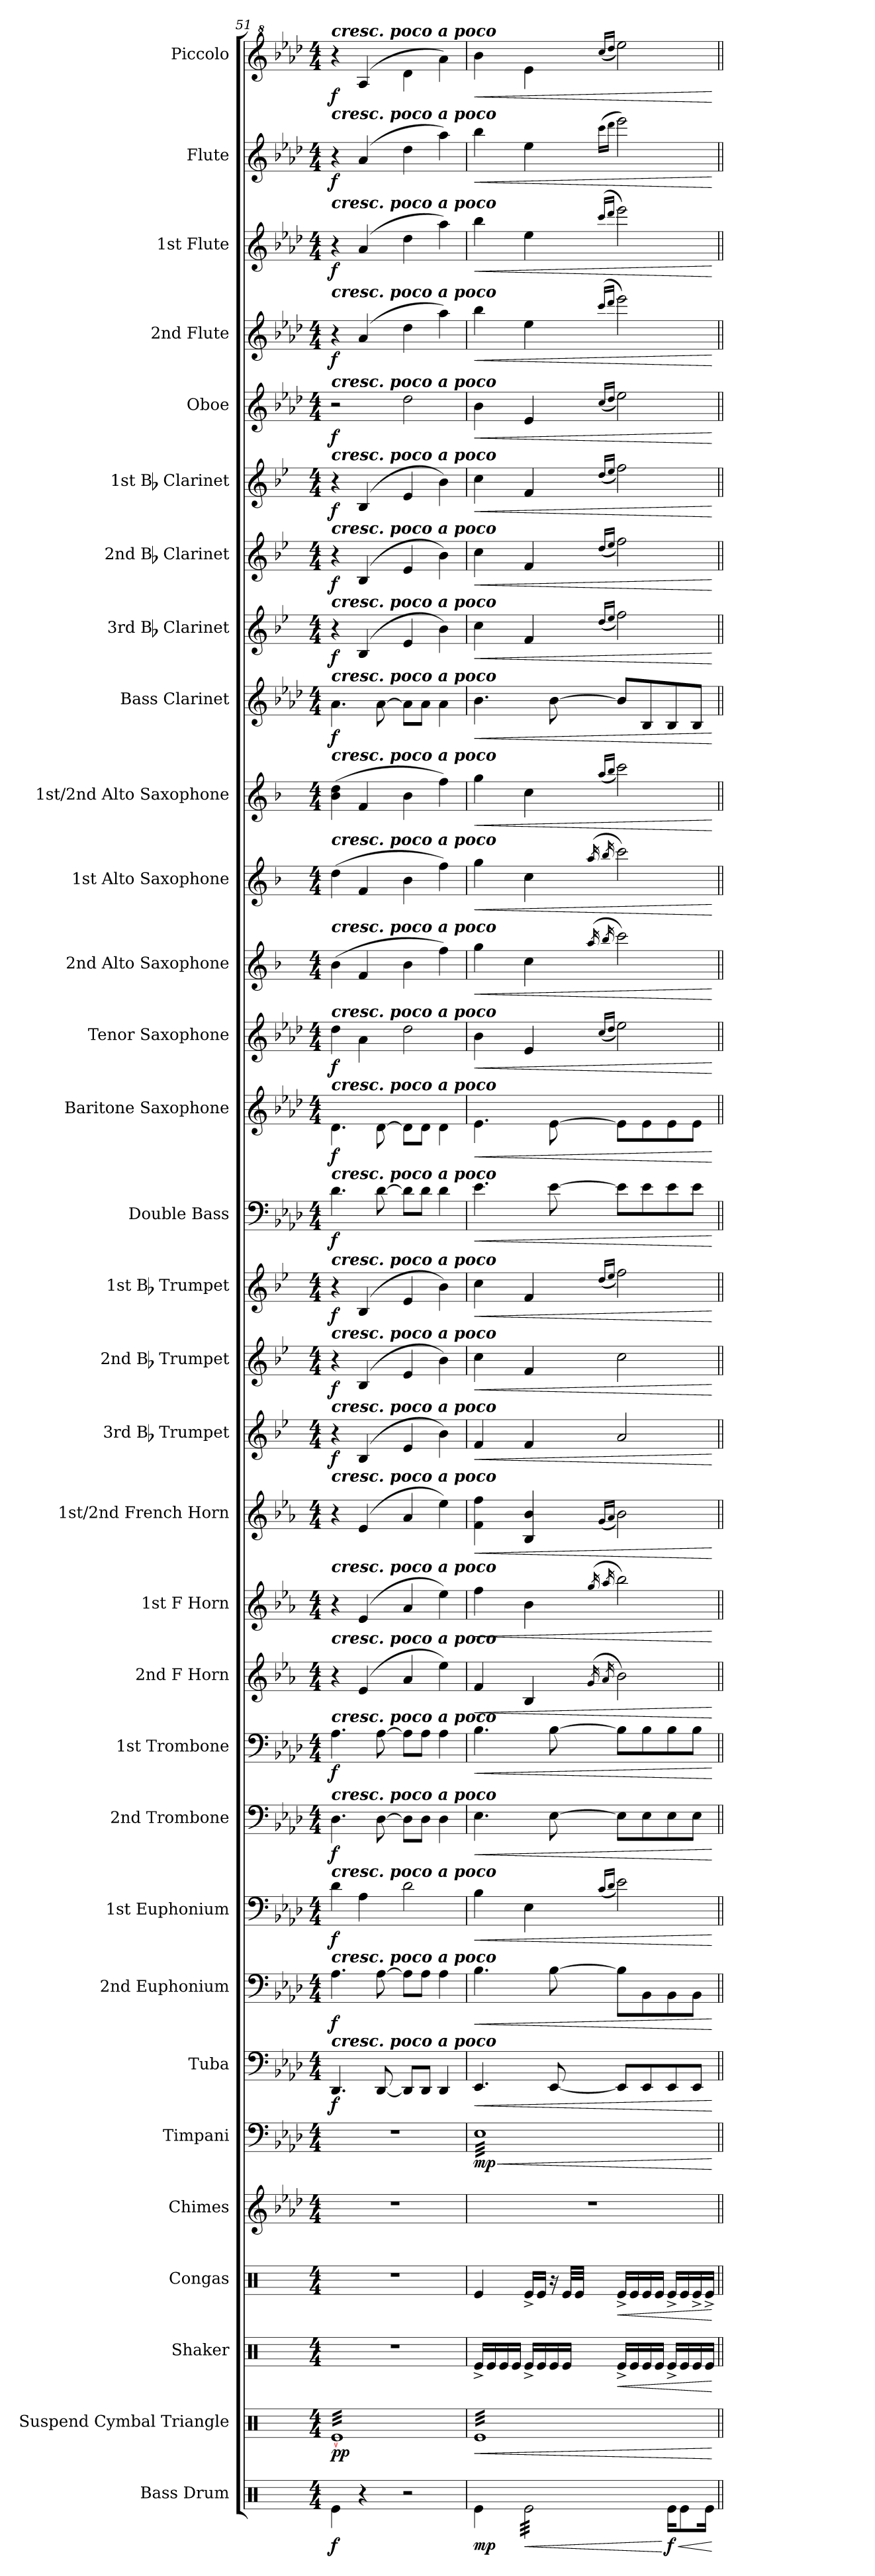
**kern	**dynam	**kern	**dynam	**kern	**dynam	**kern	**dynam	**kern	**kern	**dynam	**kern	**dynam	**kern	**dynam	**kern	**dynam	**kern	**dynam	**kern	**dynam	**kern	**dynam	**kern	**dynam	**kern	**dynam	**kern	**dynam	**kern	**dynam	**kern	**dynam	**kern	**dynam	**kern	**dynam	**kern	**dynam	**kern	**dynam	**kern	**dynam	**kern	**dynam	**kern	**dynam	**kern	**dynam	**kern	**dynam	**kern	**dynam	**kern	**dynam	**kern	**dynam	**kern	**dynam	**kern	**dynam	**kern	**dynam
*part32	*part32	*part31	*part31	*part30	*part30	*part29	*part29	*part28	*part27	*part27	*part26	*part26	*part25	*part25	*part24	*part24	*part23	*part23	*part22	*part22	*part21	*part21	*part20	*part20	*part19	*part19	*part18	*part18	*part17	*part17	*part16	*part16	*part15	*part15	*part14	*part14	*part13	*part13	*part12	*part12	*part11	*part11	*part10	*part10	*part9	*part9	*part8	*part8	*part7	*part7	*part6	*part6	*part5	*part5	*part4	*part4	*part3	*part3	*part2	*part2	*part1	*part1
*staff32	*staff32	*staff31	*staff31	*staff30	*staff30	*staff29	*staff29	*staff28	*staff27	*staff27	*staff26	*staff26	*staff25	*staff25	*staff24	*staff24	*staff23	*staff23	*staff22	*staff22	*staff21	*staff21	*staff20	*staff20	*staff19	*staff19	*staff18	*staff18	*staff17	*staff17	*staff16	*staff16	*staff15	*staff15	*staff14	*staff14	*staff13	*staff13	*staff12	*staff12	*staff11	*staff11	*staff10	*staff10	*staff9	*staff9	*staff8	*staff8	*staff7	*staff7	*staff6	*staff6	*staff5	*staff5	*staff4	*staff4	*staff3	*staff3	*staff2	*staff2	*staff1	*staff1
*I"Bass Drum	*	*I"Suspend Cymbal Triangle	*	*I"Shaker	*	*I"Congas	*	*I"Chimes	*I"Timpani	*	*I"Tuba	*	*I"2nd Euphonium	*	*I"1st Euphonium	*	*I"2nd Trombone	*	*I"1st Trombone	*	*I"2nd F Horn	*	*I"1st F Horn	*	*I"1st/2nd French Horn	*	*I"3rd Bb Trumpet	*	*I"2nd Bb Trumpet	*	*I"1st Bb Trumpet	*	*I"Double Bass	*	*I"Baritone Saxophone	*	*I"Tenor Saxophone	*	*I"2nd Alto Saxophone	*	*I"1st Alto Saxophone	*	*I"1st/2nd Alto Saxophone	*	*I"Bass Clarinet	*	*I"3rd Bb Clarinet	*	*I"2nd Bb Clarinet	*	*I"1st Bb Clarinet	*	*I"Oboe	*	*I"2nd Flute	*	*I"1st Flute	*	*I"Flute	*	*I"Piccolo	*
*I'B. Dr.	*	*I'Sus.C Tri.	*	*I'Sh.	*	*I'Co.	*	*I'Chm.	*I'Timp.	*	*I'Tba.	*	*I'Euph. 2	*	*I'Euph. 1	*	*I'Tbn. 2	*	*I'Tbn. 1	*	*I'F Hn. 2	*	*I'F Hn. 1	*	*I'F Hn. 1/2	*	*I'Tpt. 3	*	*I'Tpt. 2	*	*I'Tpt. 1	*	*I'D. Bass	*	*I'Bar. Sax	*	*I'T. Sax.	*	*I'A. Sax. 2	*	*I'A. Sax. 1	*	*I'A. Sax. 1/2	*	*I'B. Cl.	*	*I'Cl. 3	*	*I'Cl. 2	*	*I'Cl. 1	*	*I'Ob.	*	*I'Fl. 2	*	*I'Fl. 1	*	*I'Fl.	*	*I'Picc.	*
*clefX	*	*clefX	*	*clefX	*	*clefX	*	*clefG2	*clefF4	*	*clefF4	*	*clefF4	*	*clefF4	*	*clefF4	*	*clefF4	*	*clefG2	*	*clefG2	*	*clefG2	*	*clefG2	*	*clefG2	*	*clefG2	*	*clefF4	*	*clefG2	*	*clefG2	*	*clefG2	*	*clefG2	*	*clefG2	*	*clefG2	*	*clefG2	*	*clefG2	*	*clefG2	*	*clefG2	*	*clefG2	*	*clefG2	*	*clefG2	*	*clefG^2	*
*	*	*	*	*	*	*	*	*	*	*	*	*	*	*	*	*	*	*	*	*	*ITrd4c7	*	*ITrd4c7	*	*ITrd4c7	*	*ITrd1c2	*	*ITrd1c2	*	*ITrd1c2	*	*ITrd7c12	*	*ITrd12c21	*	*ITrd8c14	*	*ITrd5c9	*	*ITrd5c9	*	*ITrd5c9	*	*ITrd8c14	*	*ITrd1c2	*	*ITrd1c2	*	*ITrd1c2	*	*	*	*	*	*	*	*	*	*ITrd-7c-12	*
*k[]	*	*k[]	*	*k[]	*	*k[]	*	*k[b-e-a-d-]	*k[b-e-a-d-]	*	*k[b-e-a-d-]	*	*k[b-e-a-d-]	*	*k[b-e-a-d-]	*	*k[b-e-a-d-]	*	*k[b-e-a-d-]	*	*k[b-e-a-d-]	*	*k[b-e-a-d-]	*	*k[b-e-a-d-]	*	*k[b-e-a-d-]	*	*k[b-e-a-d-]	*	*k[b-e-a-d-]	*	*k[b-e-a-d-]	*	*k[b-e-a-d-]	*	*k[b-e-a-d-]	*	*k[b-e-a-d-]	*	*k[b-e-a-d-]	*	*k[b-e-a-d-]	*	*k[b-e-a-d-]	*	*k[b-e-a-d-]	*	*k[b-e-a-d-]	*	*k[b-e-a-d-]	*	*k[b-e-a-d-]	*	*k[b-e-a-d-]	*	*k[b-e-a-d-]	*	*k[b-e-a-d-]	*	*k[b-e-a-d-]	*
*M4/4	*	*M4/4	*	*M4/4	*	*M4/4	*	*M4/4	*M4/4	*	*M4/4	*	*M4/4	*	*M4/4	*	*M4/4	*	*M4/4	*	*M4/4	*	*M4/4	*	*M4/4	*	*M4/4	*	*M4/4	*	*M4/4	*	*M4/4	*	*M4/4	*	*M4/4	*	*M4/4	*	*M4/4	*	*M4/4	*	*M4/4	*	*M4/4	*	*M4/4	*	*M4/4	*	*M4/4	*	*M4/4	*	*M4/4	*	*M4/4	*	*M4/4	*
=51	=51	=51	=51	=51	=51	=51	=51	=51	=51	=51	=51	=51	=51	=51	=51	=51	=51	=51	=51	=51	=51	=51	=51	=51	=51	=51	=51	=51	=51	=51	=51	=51	=51	=51	=51	=51	=51	=51	=51	=51	=51	=51	=51	=51	=51	=51	=51	=51	=51	=51	=51	=51	=51	=51	=51	=51	=51	=51	=51	=51	=51	=51
!	!	!	!	!	!	!	!	!	!	!	!	!	!	!	!	!	!	!	!	!	!	!	!	!	!	!	!	!	!	!	!	!	!	!	!	!	!	!	!	!	!	!	!	!	!	!	!	!	!	!	!	!	!	!	!	!	!	!	!	!	!LO:TX:a:Bi:t=cresc. poco a poco	!
!	!	!	!	!	!	!	!	!	!	!	!	!	!	!	!	!	!	!	!	!	!	!	!	!	!	!	!	!	!	!	!	!	!	!	!	!	!	!	!	!	!	!	!	!	!	!	!	!	!	!	!	!	!	!	!	!	!	!	!LO:TX:a:Bi:t=cresc. poco a poco	!	!	!
!	!	!	!	!	!	!	!	!	!	!	!	!	!	!	!	!	!	!	!	!	!	!	!	!	!	!	!	!	!	!	!	!	!	!	!	!	!	!	!	!	!	!	!	!	!	!	!	!	!	!	!	!	!	!	!	!	!LO:TX:a:Bi:t=cresc. poco a poco	!	!	!	!	!
!	!	!	!	!	!	!	!	!	!	!	!	!	!	!	!	!	!	!	!	!	!	!	!	!	!	!	!	!	!	!	!	!	!	!	!	!	!	!	!	!	!	!	!	!	!	!	!	!	!	!	!	!	!	!	!LO:TX:a:Bi:t=cresc. poco a poco	!	!	!	!	!	!	!
!	!	!	!	!	!	!	!	!	!	!	!	!	!	!	!	!	!	!	!	!	!	!	!	!	!	!	!	!	!	!	!	!	!	!	!	!	!	!	!	!	!	!	!	!	!	!	!	!	!	!	!	!	!LO:TX:a:Bi:t=cresc. poco a poco	!	!	!	!	!	!	!	!	!
!	!	!	!	!	!	!	!	!	!	!	!	!	!	!	!	!	!	!	!	!	!	!	!	!	!	!	!	!	!	!	!	!	!	!	!	!	!	!	!	!	!	!	!	!	!	!	!	!	!	!	!LO:TX:a:Bi:t=cresc. poco a poco	!	!	!	!	!	!	!	!	!	!	!
!	!	!	!	!	!	!	!	!	!	!	!	!	!	!	!	!	!	!	!	!	!	!	!	!	!	!	!	!	!	!	!	!	!	!	!	!	!	!	!	!	!	!	!	!	!	!	!	!	!LO:TX:a:Bi:t=cresc. poco a poco	!	!	!	!	!	!	!	!	!	!	!	!	!
!	!	!	!	!	!	!	!	!	!	!	!	!	!	!	!	!	!	!	!	!	!	!	!	!	!	!	!	!	!	!	!	!	!	!	!	!	!	!	!	!	!	!	!	!	!	!	!LO:TX:a:Bi:t=cresc. poco a poco	!	!	!	!	!	!	!	!	!	!	!	!	!	!	!
!	!	!	!	!	!	!	!	!	!	!	!	!	!	!	!	!	!	!	!	!	!	!	!	!	!	!	!	!	!	!	!	!	!	!	!	!	!	!	!	!	!	!	!	!	!LO:TX:a:Bi:t=cresc. poco a poco	!	!	!	!	!	!	!	!	!	!	!	!	!	!	!	!	!
!	!	!	!	!	!	!	!	!	!	!	!	!	!	!	!	!	!	!	!	!	!	!	!	!	!	!	!	!	!	!	!	!	!	!	!	!	!	!	!	!	!	!	!LO:TX:a:Bi:t=cresc. poco a poco	!	!	!	!	!	!	!	!	!	!	!	!	!	!	!	!	!	!	!
!	!	!	!	!	!	!	!	!	!	!	!	!	!	!	!	!	!	!	!	!	!	!	!	!	!	!	!	!	!	!	!	!	!	!	!	!	!	!	!	!	!LO:TX:a:Bi:t=cresc. poco a poco	!	!	!	!	!	!	!	!	!	!	!	!	!	!	!	!	!	!	!	!	!
!	!	!	!	!	!	!	!	!	!	!	!	!	!	!	!	!	!	!	!	!	!	!	!	!	!	!	!	!	!	!	!	!	!	!	!	!	!	!	!LO:TX:a:Bi:t=cresc. poco a poco	!	!	!	!	!	!	!	!	!	!	!	!	!	!	!	!	!	!	!	!	!	!	!
!	!	!	!	!	!	!	!	!	!	!	!	!	!	!	!	!	!	!	!	!	!	!	!	!	!	!	!	!	!	!	!	!	!	!	!	!	!LO:TX:a:Bi:t=cresc. poco a poco	!	!	!	!	!	!	!	!	!	!	!	!	!	!	!	!	!	!	!	!	!	!	!	!	!
!	!	!	!	!	!	!	!	!	!	!	!	!	!	!	!	!	!	!	!	!	!	!	!	!	!	!	!	!	!	!	!	!	!	!	!LO:TX:a:Bi:t=cresc. poco a poco	!	!	!	!	!	!	!	!	!	!	!	!	!	!	!	!	!	!	!	!	!	!	!	!	!	!	!
!	!	!	!	!	!	!	!	!	!	!	!	!	!	!	!	!	!	!	!	!	!	!	!	!	!	!	!	!	!	!	!	!	!LO:TX:a:Bi:t=cresc. poco a poco	!	!	!	!	!	!	!	!	!	!	!	!	!	!	!	!	!	!	!	!	!	!	!	!	!	!	!	!	!
!	!	!	!	!	!	!	!	!	!	!	!	!	!	!	!	!	!	!	!	!	!	!	!	!	!	!	!	!	!	!	!LO:TX:a:Bi:t=cresc. poco a poco	!	!	!	!	!	!	!	!	!	!	!	!	!	!	!	!	!	!	!	!	!	!	!	!	!	!	!	!	!	!	!
!	!	!	!	!	!	!	!	!	!	!	!	!	!	!	!	!	!	!	!	!	!	!	!	!	!	!	!	!	!LO:TX:a:Bi:t=cresc. poco a poco	!	!	!	!	!	!	!	!	!	!	!	!	!	!	!	!	!	!	!	!	!	!	!	!	!	!	!	!	!	!	!	!	!
!	!	!	!	!	!	!	!	!	!	!	!	!	!	!	!	!	!	!	!	!	!	!	!	!	!	!	!LO:TX:a:Bi:t=cresc. poco a poco	!	!	!	!	!	!	!	!	!	!	!	!	!	!	!	!	!	!	!	!	!	!	!	!	!	!	!	!	!	!	!	!	!	!	!
!	!	!	!	!	!	!	!	!	!	!	!	!	!	!	!	!	!	!	!	!	!	!	!	!	!LO:TX:a:Bi:t=cresc. poco a poco	!	!	!	!	!	!	!	!	!	!	!	!	!	!	!	!	!	!	!	!	!	!	!	!	!	!	!	!	!	!	!	!	!	!	!	!	!
!	!	!	!	!	!	!	!	!	!	!	!	!	!	!	!	!	!	!	!	!	!	!	!LO:TX:a:Bi:t=cresc. poco a poco	!	!	!	!	!	!	!	!	!	!	!	!	!	!	!	!	!	!	!	!	!	!	!	!	!	!	!	!	!	!	!	!	!	!	!	!	!	!	!
!	!	!	!	!	!	!	!	!	!	!	!	!	!	!	!	!	!	!	!	!	!LO:TX:a:Bi:t=cresc. poco a poco	!	!	!	!	!	!	!	!	!	!	!	!	!	!	!	!	!	!	!	!	!	!	!	!	!	!	!	!	!	!	!	!	!	!	!	!	!	!	!	!	!
!	!	!	!	!	!	!	!	!	!	!	!	!	!	!	!	!	!	!	!LO:TX:a:Bi:t=cresc. poco a poco	!	!	!	!	!	!	!	!	!	!	!	!	!	!	!	!	!	!	!	!	!	!	!	!	!	!	!	!	!	!	!	!	!	!	!	!	!	!	!	!	!	!	!
!	!	!	!	!	!	!	!	!	!	!	!	!	!	!	!	!	!LO:TX:a:Bi:t=cresc. poco a poco	!	!	!	!	!	!	!	!	!	!	!	!	!	!	!	!	!	!	!	!	!	!	!	!	!	!	!	!	!	!	!	!	!	!	!	!	!	!	!	!	!	!	!	!	!
!	!	!	!	!	!	!	!	!	!	!	!	!	!	!	!LO:TX:a:Bi:t=cresc. poco a poco	!	!	!	!	!	!	!	!	!	!	!	!	!	!	!	!	!	!	!	!	!	!	!	!	!	!	!	!	!	!	!	!	!	!	!	!	!	!	!	!	!	!	!	!	!	!	!
!	!	!	!	!	!	!	!	!	!	!	!	!	!LO:TX:a:Bi:t=cresc. poco a poco	!	!	!	!	!	!	!	!	!	!	!	!	!	!	!	!	!	!	!	!	!	!	!	!	!	!	!	!	!	!	!	!	!	!	!	!	!	!	!	!	!	!	!	!	!	!	!	!	!
!	!	!	!	!	!	!	!	!	!	!	!LO:TX:a:Bi:t=cresc. poco a poco	!	!	!	!	!	!	!	!	!	!	!	!	!	!	!	!	!	!	!	!	!	!	!	!	!	!	!	!	!	!	!	!	!	!	!	!	!	!	!	!	!	!	!	!	!	!	!	!	!	!	!
!	!LO:DY:b	!	!LO:DY:b	!	!	!	!	!	!	!	!	!LO:DY:b	!	!LO:DY:b	!	!LO:DY:b	!	!LO:DY:b	!	!LO:DY:b	!	!	!	!	!	!	!	!LO:DY:b	!	!LO:DY:b	!	!LO:DY:b	!	!LO:DY:b	!	!LO:DY:b	!	!LO:DY:b	!	!	!	!	!	!	!	!LO:DY:b	!	!LO:DY:b	!	!LO:DY:b	!	!LO:DY:b	!	!LO:DY:b	!	!LO:DY:b	!	!LO:DY:b	!	!LO:DY:b	!	!LO:DY:b
*	*	*tremolo	*	*	*	*	*	*	*	*	*	*	*	*	*	*	*	*	*	*	*	*	*	*	*	*	*	*	*	*	*	*	*	*	*	*	*	*	*	*	*	*	*	*	*	*	*	*	*	*	*	*	*	*	*	*	*	*	*	*	*	*
4Re\	f	[32ReLLL	pp	1r	.	1r	.	1r	1r	.	4.DD-/	f	4.A-\	f	4d-\	f	4.D-\	f	4.A-\	f	4r	.	4r	.	4r	.	4r	f	4r	f	4r	f	4.D-\	f	4.D-\	f	4d-\	f	(4d-\	.	(4f\	.	(4d-\ 4f\	.	4.A-\	f	4r	f	4r	f	4r	f	2r	f	4r	f	4r	f	4r	f	4r	f
.	.	32Re	.	.	.	.	.	.	.	.	.	.	.	.	.	.	.	.	.	.	.	.	.	.	.	.	.	.	.	.	.	.	.	.	.	.	.	.	.	.	.	.	.	.	.	.	.	.	.	.	.	.	.	.	.	.	.	.	.	.	.	.
.	.	32Re	.	.	.	.	.	.	.	.	.	.	.	.	.	.	.	.	.	.	.	.	.	.	.	.	.	.	.	.	.	.	.	.	.	.	.	.	.	.	.	.	.	.	.	.	.	.	.	.	.	.	.	.	.	.	.	.	.	.	.	.
.	.	32Re	.	.	.	.	.	.	.	.	.	.	.	.	.	.	.	.	.	.	.	.	.	.	.	.	.	.	.	.	.	.	.	.	.	.	.	.	.	.	.	.	.	.	.	.	.	.	.	.	.	.	.	.	.	.	.	.	.	.	.	.
.	.	32Re	.	.	.	.	.	.	.	.	.	.	.	.	.	.	.	.	.	.	.	.	.	.	.	.	.	.	.	.	.	.	.	.	.	.	.	.	.	.	.	.	.	.	.	.	.	.	.	.	.	.	.	.	.	.	.	.	.	.	.	.
.	.	32Re	.	.	.	.	.	.	.	.	.	.	.	.	.	.	.	.	.	.	.	.	.	.	.	.	.	.	.	.	.	.	.	.	.	.	.	.	.	.	.	.	.	.	.	.	.	.	.	.	.	.	.	.	.	.	.	.	.	.	.	.
.	.	32Re	.	.	.	.	.	.	.	.	.	.	.	.	.	.	.	.	.	.	.	.	.	.	.	.	.	.	.	.	.	.	.	.	.	.	.	.	.	.	.	.	.	.	.	.	.	.	.	.	.	.	.	.	.	.	.	.	.	.	.	.
.	.	32Re	.	.	.	.	.	.	.	.	.	.	.	.	.	.	.	.	.	.	.	.	.	.	.	.	.	.	.	.	.	.	.	.	.	.	.	.	.	.	.	.	.	.	.	.	.	.	.	.	.	.	.	.	.	.	.	.	.	.	.	.
4r	.	32Re	.	.	.	.	.	.	.	.	.	.	.	.	4A-\	.	.	.	.	.	(4A-/	.	(4A-/	.	(4A-/	.	(4A-/	.	(4A-/	.	(4A-/	.	.	.	.	.	4A-\	.	4A-/	.	4A-/	.	4A-/	.	.	.	(4A-/	.	(4A-/	.	(4A-/	.	.	.	(4a-/	.	(4a-/	.	(4a-/	.	(4aa-/	.
.	.	32Re	.	.	.	.	.	.	.	.	.	.	.	.	.	.	.	.	.	.	.	.	.	.	.	.	.	.	.	.	.	.	.	.	.	.	.	.	.	.	.	.	.	.	.	.	.	.	.	.	.	.	.	.	.	.	.	.	.	.	.	.
.	.	32Re	.	.	.	.	.	.	.	.	.	.	.	.	.	.	.	.	.	.	.	.	.	.	.	.	.	.	.	.	.	.	.	.	.	.	.	.	.	.	.	.	.	.	.	.	.	.	.	.	.	.	.	.	.	.	.	.	.	.	.	.
.	.	32Re	.	.	.	.	.	.	.	.	.	.	.	.	.	.	.	.	.	.	.	.	.	.	.	.	.	.	.	.	.	.	.	.	.	.	.	.	.	.	.	.	.	.	.	.	.	.	.	.	.	.	.	.	.	.	.	.	.	.	.	.
.	.	32Re	.	.	.	.	.	.	.	.	[8DD-/	.	[8A-\	.	.	.	[8D-\	.	[8A-\	.	.	.	.	.	.	.	.	.	.	.	.	.	[8D-\	.	[8D-\	.	.	.	.	.	.	.	.	.	[8A-\	.	.	.	.	.	.	.	.	.	.	.	.	.	.	.	.	.
.	.	32Re	.	.	.	.	.	.	.	.	.	.	.	.	.	.	.	.	.	.	.	.	.	.	.	.	.	.	.	.	.	.	.	.	.	.	.	.	.	.	.	.	.	.	.	.	.	.	.	.	.	.	.	.	.	.	.	.	.	.	.	.
.	.	32Re	.	.	.	.	.	.	.	.	.	.	.	.	.	.	.	.	.	.	.	.	.	.	.	.	.	.	.	.	.	.	.	.	.	.	.	.	.	.	.	.	.	.	.	.	.	.	.	.	.	.	.	.	.	.	.	.	.	.	.	.
.	.	32Re	.	.	.	.	.	.	.	.	.	.	.	.	.	.	.	.	.	.	.	.	.	.	.	.	.	.	.	.	.	.	.	.	.	.	.	.	.	.	.	.	.	.	.	.	.	.	.	.	.	.	.	.	.	.	.	.	.	.	.	.
2r	.	32Re	.	.	.	.	.	.	.	.	8DD-/L]	.	8A-\L]	.	2d-\	.	8D-\L]	.	8A-\L]	.	4d-/	.	4d-/	.	4d-/	.	4d-/	.	4d-/	.	4d-/	.	8D-\L]	.	8D-\L]	.	2d-\	.	4d-\	.	4d-\	.	4d-\	.	8A-\L]	.	4d-/	.	4d-/	.	4d-/	.	2dd-\	.	4dd-\	.	4dd-\	.	4dd-\	.	4ddd-\	.
.	.	32Re	.	.	.	.	.	.	.	.	.	.	.	.	.	.	.	.	.	.	.	.	.	.	.	.	.	.	.	.	.	.	.	.	.	.	.	.	.	.	.	.	.	.	.	.	.	.	.	.	.	.	.	.	.	.	.	.	.	.	.	.
.	.	32Re	.	.	.	.	.	.	.	.	.	.	.	.	.	.	.	.	.	.	.	.	.	.	.	.	.	.	.	.	.	.	.	.	.	.	.	.	.	.	.	.	.	.	.	.	.	.	.	.	.	.	.	.	.	.	.	.	.	.	.	.
.	.	32Re	.	.	.	.	.	.	.	.	.	.	.	.	.	.	.	.	.	.	.	.	.	.	.	.	.	.	.	.	.	.	.	.	.	.	.	.	.	.	.	.	.	.	.	.	.	.	.	.	.	.	.	.	.	.	.	.	.	.	.	.
.	.	32Re	.	.	.	.	.	.	.	.	8DD-/J	.	8A-\J	.	.	.	8D-\J	.	8A-\J	.	.	.	.	.	.	.	.	.	.	.	.	.	8D-\J	.	8D-\J	.	.	.	.	.	.	.	.	.	8A-\J	.	.	.	.	.	.	.	.	.	.	.	.	.	.	.	.	.
.	.	32Re	.	.	.	.	.	.	.	.	.	.	.	.	.	.	.	.	.	.	.	.	.	.	.	.	.	.	.	.	.	.	.	.	.	.	.	.	.	.	.	.	.	.	.	.	.	.	.	.	.	.	.	.	.	.	.	.	.	.	.	.
.	.	32Re	.	.	.	.	.	.	.	.	.	.	.	.	.	.	.	.	.	.	.	.	.	.	.	.	.	.	.	.	.	.	.	.	.	.	.	.	.	.	.	.	.	.	.	.	.	.	.	.	.	.	.	.	.	.	.	.	.	.	.	.
.	.	32Re	.	.	.	.	.	.	.	.	.	.	.	.	.	.	.	.	.	.	.	.	.	.	.	.	.	.	.	.	.	.	.	.	.	.	.	.	.	.	.	.	.	.	.	.	.	.	.	.	.	.	.	.	.	.	.	.	.	.	.	.
.	.	32Re	.	.	.	.	.	.	.	.	4DD-/	.	4A-\	.	.	.	4D-\	.	4A-\	.	4a-\)	.	4a-\)	.	4a-\)	.	4a-\)	.	4a-\)	.	4a-\)	.	4D-\	.	4D-\	.	.	.	4a-\)	.	4a-\)	.	4a-\)	.	4A-\	.	4a-\)	.	4a-\)	.	4a-\)	.	.	.	4aa-\)	.	4aa-\)	.	4aa-\)	.	4aaa-\)	.
.	.	32Re	.	.	.	.	.	.	.	.	.	.	.	.	.	.	.	.	.	.	.	.	.	.	.	.	.	.	.	.	.	.	.	.	.	.	.	.	.	.	.	.	.	.	.	.	.	.	.	.	.	.	.	.	.	.	.	.	.	.	.	.
.	.	32Re	.	.	.	.	.	.	.	.	.	.	.	.	.	.	.	.	.	.	.	.	.	.	.	.	.	.	.	.	.	.	.	.	.	.	.	.	.	.	.	.	.	.	.	.	.	.	.	.	.	.	.	.	.	.	.	.	.	.	.	.
.	.	32Re	.	.	.	.	.	.	.	.	.	.	.	.	.	.	.	.	.	.	.	.	.	.	.	.	.	.	.	.	.	.	.	.	.	.	.	.	.	.	.	.	.	.	.	.	.	.	.	.	.	.	.	.	.	.	.	.	.	.	.	.
.	.	32Re	.	.	.	.	.	.	.	.	.	.	.	.	.	.	.	.	.	.	.	.	.	.	.	.	.	.	.	.	.	.	.	.	.	.	.	.	.	.	.	.	.	.	.	.	.	.	.	.	.	.	.	.	.	.	.	.	.	.	.	.
.	.	32Re	.	.	.	.	.	.	.	.	.	.	.	.	.	.	.	.	.	.	.	.	.	.	.	.	.	.	.	.	.	.	.	.	.	.	.	.	.	.	.	.	.	.	.	.	.	.	.	.	.	.	.	.	.	.	.	.	.	.	.	.
.	.	32Re	.	.	.	.	.	.	.	.	.	.	.	.	.	.	.	.	.	.	.	.	.	.	.	.	.	.	.	.	.	.	.	.	.	.	.	.	.	.	.	.	.	.	.	.	.	.	.	.	.	.	.	.	.	.	.	.	.	.	.	.
.	.	32ReJJJ	.	.	.	.	.	.	.	.	.	.	.	.	.	.	.	.	.	.	.	.	.	.	.	.	.	.	.	.	.	.	.	.	.	.	.	.	.	.	.	.	.	.	.	.	.	.	.	.	.	.	.	.	.	.	.	.	.	.	.	.
=52	=52	=52	=52	=52	=52	=52	=52	=52	=52	=52	=52	=52	=52	=52	=52	=52	=52	=52	=52	=52	=52	=52	=52	=52	=52	=52	=52	=52	=52	=52	=52	=52	=52	=52	=52	=52	=52	=52	=52	=52	=52	=52	=52	=52	=52	=52	=52	=52	=52	=52	=52	=52	=52	=52	=52	=52	=52	=52	=52	=52	=52	=52
!	!LO:DY:b	!	!LO:HP:b	!	!	!	!	!	!	!LO:HP:b	!	!LO:HP:b	!	!LO:HP:b	!	!LO:HP:b	!	!LO:HP:b	!	!LO:HP:b	!	!LO:HP:b	!	!LO:HP:b	!	!LO:HP:b	!	!LO:HP:b	!	!LO:HP:b	!	!LO:HP:b	!	!LO:HP:b	!	!LO:HP:b	!	!LO:HP:b	!	!LO:HP:b	!	!LO:HP:b	!	!LO:HP:b	!	!LO:HP:b	!	!LO:HP:b	!	!LO:HP:b	!	!LO:HP:b	!	!LO:HP:b	!	!LO:HP:b	!	!LO:HP:b	!	!LO:HP:b	!	!LO:HP:b
*	*	*	*	*	*	*	*	*	*	*	*	*	*	*	*	*	*	*	*	*	*^	*	*^	*	*	*	*	*	*	*	*	*	*	*	*	*	*	*	*^	*	*^	*	*	*	*	*	*	*	*	*	*	*	*	*	*^	*	*^	*	*	*	*	*
!	!	!	!	!	!	!	!	!	!	!LO:DY:n=1:b	!	!	!	!	!	!	!	!	!	!	!	!	!	!	!	!	!	!	!	!	!	!	!	!	!	!	!	!	!	!	!	!	!	!	!	!	!	!	!	!	!	!	!	!	!	!	!	!	!	!	!	!	!	!	!	!	!	!
*	*	*	*	*	*	*	*	*	*tremolo	*	*	*	*	*	*	*	*	*	*	*	*	*	*	*	*	*	*	*	*	*	*	*	*	*	*	*	*	*	*	*	*	*	*	*	*	*	*	*	*	*	*	*	*	*	*	*	*	*	*	*	*	*	*	*	*	*	*	*
4Re\	mp	32ReLLL	<	16Re^/LL	.	4Re/	.	1r	32E-LLL	< mp	4.EE-/	<	4.B-\	<	4B-\	<	4.E-\	<	4.B-\	<	4B-/	4ryy	<	4b-\	4ryy	<	4B-\ 4b-\	<	4e-/	<	4b-\	<	4b-\	<	4.E-\	<	4.E-\	<	4B-\	<	4b-\	4ryy	<	4b-\	4ryy	<	4b-\	<	4.B-\	<	4b-\	<	4b-\	<	4b-\	<	4b-\	<	4bb-\	4ryy	<	4bb-\	4ryy	<	4bb-\	<	4bbb-\	<
.	.	32Re	.	.	.	.	.	.	32E-	.	.	.	.	.	.	.	.	.	.	.	.	.	.	.	.	.	.	.	.	.	.	.	.	.	.	.	.	.	.	.	.	.	.	.	.	.	.	.	.	.	.	.	.	.	.	.	.	.	.	.	.	.	.	.	.	.	.	.
.	.	32Re	.	16Re/	.	.	.	.	32E-	.	.	.	.	.	.	.	.	.	.	.	.	.	.	.	.	.	.	.	.	.	.	.	.	.	.	.	.	.	.	.	.	.	.	.	.	.	.	.	.	.	.	.	.	.	.	.	.	.	.	.	.	.	.	.	.	.	.	.
.	.	32Re	.	.	.	.	.	.	32E-	.	.	.	.	.	.	.	.	.	.	.	.	.	.	.	.	.	.	.	.	.	.	.	.	.	.	.	.	.	.	.	.	.	.	.	.	.	.	.	.	.	.	.	.	.	.	.	.	.	.	.	.	.	.	.	.	.	.	.
.	.	32Re	.	16Re/	.	.	.	.	32E-	.	.	.	.	.	.	.	.	.	.	.	.	.	.	.	.	.	.	.	.	.	.	.	.	.	.	.	.	.	.	.	.	.	.	.	.	.	.	.	.	.	.	.	.	.	.	.	.	.	.	.	.	.	.	.	.	.	.	.
.	.	32Re	.	.	.	.	.	.	32E-	.	.	.	.	.	.	.	.	.	.	.	.	.	.	.	.	.	.	.	.	.	.	.	.	.	.	.	.	.	.	.	.	.	.	.	.	.	.	.	.	.	.	.	.	.	.	.	.	.	.	.	.	.	.	.	.	.	.	.
.	.	32Re	.	16Re/JJ	.	.	.	.	32E-	.	.	.	.	.	.	.	.	.	.	.	.	.	.	.	.	.	.	.	.	.	.	.	.	.	.	.	.	.	.	.	.	.	.	.	.	.	.	.	.	.	.	.	.	.	.	.	.	.	.	.	.	.	.	.	.	.	.	.
.	.	32Re	.	.	.	.	.	.	32E-	.	.	.	.	.	.	.	.	.	.	.	.	.	.	.	.	.	.	.	.	.	.	.	.	.	.	.	.	.	.	.	.	.	.	.	.	.	.	.	.	.	.	.	.	.	.	.	.	.	.	.	.	.	.	.	.	.	.	.
!	!LO:HP:b	!	!	!	!	!	!	!	!	!	!	!	!	!	!	!	!	!	!	!	!	!	!	!	!	!	!	!	!	!	!	!	!	!	!	!	!	!	!	!	!	!	!	!	!	!	!	!	!	!	!	!	!	!	!	!	!	!	!	!	!	!	!	!	!	!	!	!
*tremolo	*	*	*	*	*	*	*	*	*	*	*	*	*	*	*	*	*	*	*	*	*	*	*	*	*	*	*	*	*	*	*	*	*	*	*	*	*	*	*	*	*	*	*	*	*	*	*	*	*	*	*	*	*	*	*	*	*	*	*	*	*	*	*	*	*	*	*	*
32Re\LLL	<	32Re	.	16Re^/LL	.	16Re^/LL	.	.	32E-	.	.	.	.	.	4E-\	.	.	.	.	.	4E-/	8ryy	.	4e-\	8ryy	.	4E-/ 4e-/	.	4e-/	.	4e-/	.	4e-/	.	.	.	.	.	4E-/	.	4e-\	8ryy	.	4e-\	8ryy	.	4e-\	.	.	.	4e-/	.	4e-/	.	4e-/	.	4e-/	.	4ee-\	8ryy	.	4ee-\	8ryy	.	4ee-\	.	4eee-\	.
32Re\	.	32Re	.	.	.	.	.	.	32E-	.	.	.	.	.	.	.	.	.	.	.	.	.	.	.	.	.	.	.	.	.	.	.	.	.	.	.	.	.	.	.	.	.	.	.	.	.	.	.	.	.	.	.	.	.	.	.	.	.	.	.	.	.	.	.	.	.	.	.
32Re\	.	32Re	.	16Re/	.	16Re/JJ	.	.	32E-	.	.	.	.	.	.	.	.	.	.	.	.	.	.	.	.	.	.	.	.	.	.	.	.	.	.	.	.	.	.	.	.	.	.	.	.	.	.	.	.	.	.	.	.	.	.	.	.	.	.	.	.	.	.	.	.	.	.	.
32Re\	.	32Re	.	.	.	.	.	.	32E-	.	.	.	.	.	.	.	.	.	.	.	.	.	.	.	.	.	.	.	.	.	.	.	.	.	.	.	.	.	.	.	.	.	.	.	.	.	.	.	.	.	.	.	.	.	.	.	.	.	.	.	.	.	.	.	.	.	.	.
32Re\	.	32Re	.	16Re/	.	16r	.	.	32E-	.	[8EE-/	.	[8B-\	.	.	.	[8E-\	.	[8B-\	.	.	16ryy	.	.	16ryy	.	.	.	.	.	.	.	.	.	[8E-\	.	[8E-\	.	.	.	.	16ryy	.	.	16ryy	.	.	.	[8B-\	.	.	.	.	.	.	.	.	.	.	16ryy	.	.	16ryy	.	.	.	.	.
32Re\	.	32Re	.	.	.	.	.	.	32E-	.	.	.	.	.	.	.	.	.	.	.	.	.	.	.	.	.	.	.	.	.	.	.	.	.	.	.	.	.	.	.	.	.	.	.	.	.	.	.	.	.	.	.	.	.	.	.	.	.	.	.	.	.	.	.	.	.	.	.
32Re\	.	32Re	.	16Re/JJ	.	32Re/LLL	.	.	32E-	.	.	.	.	.	.	.	.	.	.	.	.	32c/LLLyy	.	.	32cc\LLLyy	.	.	.	.	.	.	.	.	.	.	.	.	.	.	.	.	32cc\LLLyy	.	.	32cc\LLLyy	.	.	.	.	.	.	.	.	.	.	.	.	.	.	32ccc\LLLyy	.	.	32ccc\LLLyy	.	.	.	.	.
32Re\	.	32Re	.	.	.	32Re/JJJ	.	.	32E-	.	.	.	.	.	.	.	.	.	.	.	.	32d-/JJJyy	.	.	32dd-\JJJyy	.	.	.	.	.	.	.	.	.	.	.	.	.	.	.	.	32dd-\JJJyy	.	.	32dd-\JJJyy	.	.	.	.	.	.	.	.	.	.	.	.	.	.	32ddd-\JJJyy	.	.	32ddd-\JJJyy	.	.	.	.	.
.	.	.	.	.	.	.	.	.	.	.	.	.	.	.	(16qc/LL	.	.	.	.	.	(16qc/	.	.	(16qcc/	.	.	(16qc/LL	.	.	.	.	.	(16qcc/LL	.	.	.	.	.	(16qc/LL	.	(16qcc/	.	.	(16qcc/	.	.	(16qcc/LL	.	.	.	(16qcc/LL	.	(16qcc/LL	.	(16qcc/LL	.	(16qcc/LL	.	(16qccc/LL	.	.	(16qccc/LL	.	.	(16qccc\LL	.	(>16qcccc/LL	.
.	.	.	.	.	.	.	.	.	.	.	.	.	.	.	16qd-/JJ	.	.	.	.	.	16qd-/	.	.	16qdd-/	.	.	16qd-/JJ	.	.	.	.	.	16qdd-/JJ	.	.	.	.	.	16qd-/JJ	.	16qdd-/	.	.	16qdd-/	.	.	16qdd-/JJ	.	.	.	16qdd-/JJ	.	16qdd-/JJ	.	16qdd-/JJ	.	16qdd-/JJ	.	16qddd-/JJ	.	.	16qddd-/JJ	.	.	16qddd-\JJ	.	16qdddd-/JJ	.
!	!	!	!	!	!LO:HP:b	!	!LO:HP:b	!	!	!	!	!	!	!	!	!	!	!	!	!	!	!	!	!	!	!	!	!	!	!	!	!	!	!	!	!	!	!	!	!	!	!	!	!	!	!	!	!	!	!	!	!	!	!	!	!	!	!	!	!	!	!	!	!	!	!	!	!
32Re\	.	32Re	.	16Re^/LL	<	16Re^/LL	<	.	32E-	.	8EE-/L]	.	8B-\L]	.	2e-\)	.	8E-\L]	.	8B-\L]	.	2e-\)	2e-\yy	.	2ee-\)	2e-\yy 2ee-\yy	.	2e-\)	.	2g/	.	2b-\	.	2ee-\)	.	8E-\L]	.	8E-\L]	.	2e-\)	.	2ee-\)	2ee-\yy	.	2ee-\)	2ee-\yy	.	2ee-\)	.	8B-/L]	.	2ee-\)	.	2ee-\)	.	2ee-\)	.	2ee-\)	.	2eee-\)	2eee-\yy	.	2eee-\)	2eee-\yy	.	2eee-\)	.	2eeee-\)	.
32Re\	.	32Re	.	.	.	.	.	.	32E-	.	.	.	.	.	.	.	.	.	.	.	.	.	.	.	.	.	.	.	.	.	.	.	.	.	.	.	.	.	.	.	.	.	.	.	.	.	.	.	.	.	.	.	.	.	.	.	.	.	.	.	.	.	.	.	.	.	.	.
32Re\	.	32Re	.	16Re/	.	16Re/	.	.	32E-	.	.	.	.	.	.	.	.	.	.	.	.	.	.	.	.	.	.	.	.	.	.	.	.	.	.	.	.	.	.	.	.	.	.	.	.	.	.	.	.	.	.	.	.	.	.	.	.	.	.	.	.	.	.	.	.	.	.	.
32Re\	.	32Re	.	.	.	.	.	.	32E-	.	.	.	.	.	.	.	.	.	.	.	.	.	.	.	.	.	.	.	.	.	.	.	.	.	.	.	.	.	.	.	.	.	.	.	.	.	.	.	.	.	.	.	.	.	.	.	.	.	.	.	.	.	.	.	.	.	.	.
32Re\	.	32Re	.	16Re/	.	16Re/	.	.	32E-	.	8EE-/	.	8BB-\	.	.	.	8E-\	.	8B-\	.	.	.	.	.	.	.	.	.	.	.	.	.	.	.	8E-\	.	8E-\	.	.	.	.	.	.	.	.	.	.	.	8BB-/	.	.	.	.	.	.	.	.	.	.	.	.	.	.	.	.	.	.	.
32Re\	.	32Re	.	.	.	.	.	.	32E-	.	.	.	.	.	.	.	.	.	.	.	.	.	.	.	.	.	.	.	.	.	.	.	.	.	.	.	.	.	.	.	.	.	.	.	.	.	.	.	.	.	.	.	.	.	.	.	.	.	.	.	.	.	.	.	.	.	.	.
32Re\	.	32Re	.	16Re/JJ	.	16Re/JJ	.	.	32E-	.	.	.	.	.	.	.	.	.	.	.	.	.	.	.	.	.	.	.	.	.	.	.	.	.	.	.	.	.	.	.	.	.	.	.	.	.	.	.	.	.	.	.	.	.	.	.	.	.	.	.	.	.	.	.	.	.	.	.
32Re\JJJ	.	32Re	.	.	.	.	.	.	32E-	.	.	.	.	.	.	.	.	.	.	.	.	.	.	.	.	.	.	.	.	.	.	.	.	.	.	.	.	.	.	.	.	.	.	.	.	.	.	.	.	.	.	.	.	.	.	.	.	.	.	.	.	.	.	.	.	.	.	.
*Xtremolo	*	*	*	*	*	*	*	*	*	*	*	*	*	*	*	*	*	*	*	*	*	*	*	*	*	*	*	*	*	*	*	*	*	*	*	*	*	*	*	*	*	*	*	*	*	*	*	*	*	*	*	*	*	*	*	*	*	*	*	*	*	*	*	*	*	*	*	*
!	!LO:HP:n=1:b	!	!	!	!	!	!	!	!	!	!	!	!	!	!	!	!	!	!	!	!	!	!	!	!	!	!	!	!	!	!	!	!	!	!	!	!	!	!	!	!	!	!	!	!	!	!	!	!	!	!	!	!	!	!	!	!	!	!	!	!	!	!	!	!	!	!	!
!	!LO:DY:n=1:b	!	!	!	!	!	!	!	!	!	!	!	!	!	!	!	!	!	!	!	!	!	!	!	!	!	!	!	!	!	!	!	!	!	!	!	!	!	!	!	!	!	!	!	!	!	!	!	!	!	!	!	!	!	!	!	!	!	!	!	!	!	!	!	!	!	!	!
16Re\KL	[ < f	32Re	.	16Re^/LL	.	16Re^/LL	.	.	32E-	.	8EE-/	.	8BB-\	.	.	.	8E-\	.	8B-\	.	.	.	.	.	.	.	.	.	.	.	.	.	.	.	8E-\	.	8E-\	.	.	.	.	.	.	.	.	.	.	.	8BB-/	.	.	.	.	.	.	.	.	.	.	.	.	.	.	.	.	.	.	.
.	.	32Re	.	.	.	.	.	.	32E-	.	.	.	.	.	.	.	.	.	.	.	.	.	.	.	.	.	.	.	.	.	.	.	.	.	.	.	.	.	.	.	.	.	.	.	.	.	.	.	.	.	.	.	.	.	.	.	.	.	.	.	.	.	.	.	.	.	.	.
8Re\	.	32Re	.	16Re/	.	16Re/	.	.	32E-	.	.	.	.	.	.	.	.	.	.	.	.	.	.	.	.	.	.	.	.	.	.	.	.	.	.	.	.	.	.	.	.	.	.	.	.	.	.	.	.	.	.	.	.	.	.	.	.	.	.	.	.	.	.	.	.	.	.	.
.	.	32Re	.	.	.	.	.	.	32E-	.	.	.	.	.	.	.	.	.	.	.	.	.	.	.	.	.	.	.	.	.	.	.	.	.	.	.	.	.	.	.	.	.	.	.	.	.	.	.	.	.	.	.	.	.	.	.	.	.	.	.	.	.	.	.	.	.	.	.
.	.	32Re	.	16Re/	.	16Re^/	.	.	32E-	.	8EE-/J	.	8BB-\J	.	.	.	8E-\J	.	8B-\J	.	.	.	.	.	.	.	.	.	.	.	.	.	.	.	8E-\J	.	8E-\J	.	.	.	.	.	.	.	.	.	.	.	8BB-/J	.	.	.	.	.	.	.	.	.	.	.	.	.	.	.	.	.	.	.
.	.	32Re	.	.	.	.	.	.	32E-	.	.	.	.	.	.	.	.	.	.	.	.	.	.	.	.	.	.	.	.	.	.	.	.	.	.	.	.	.	.	.	.	.	.	.	.	.	.	.	.	.	.	.	.	.	.	.	.	.	.	.	.	.	.	.	.	.	.	.
16Re\Jk	.	32Re	.	16Re/JJ	.	16Re^/JJ	.	.	32E-	.	.	.	.	.	.	.	.	.	.	.	.	.	.	.	.	.	.	.	.	.	.	.	.	.	.	.	.	.	.	.	.	.	.	.	.	.	.	.	.	.	.	.	.	.	.	.	.	.	.	.	.	.	.	.	.	.	.	.
.	.	32ReJJJ	.	.	.	.	.	.	32E-JJJ	.	.	.	.	.	.	.	.	.	.	.	.	.	.	.	.	.	.	.	.	.	.	.	.	.	.	.	.	.	.	.	.	.	.	.	.	.	.	.	.	.	.	.	.	.	.	.	.	.	.	.	.	.	.	.	.	.	.	.
*	*	*	*	*	*	*	*	*	*Xtremolo	*	*	*	*	*	*	*	*	*	*	*	*	*	*	*	*	*	*	*	*	*	*	*	*	*	*	*	*	*	*	*	*	*	*	*	*	*	*	*	*	*	*	*	*	*	*	*	*	*	*	*	*	*	*	*	*	*	*	*
*	*	*Xtremolo	*	*	*	*	*	*	*	*	*	*	*	*	*	*	*	*	*	*	*	*	*	*	*	*	*	*	*	*	*	*	*	*	*	*	*	*	*	*	*	*	*	*	*	*	*	*	*	*	*	*	*	*	*	*	*	*	*	*	*	*	*	*	*	*	*	*
*	*	*	*	*	*	*	*	*	*	*	*	*	*	*	*	*	*	*	*	*	*v	*v	*	*	*	*	*	*	*	*	*	*	*	*	*	*	*	*	*	*	*v	*v	*	*v	*v	*	*	*	*	*	*	*	*	*	*	*	*	*	*v	*v	*	*v	*v	*	*	*	*	*
*	*	*	*	*	*	*	*	*	*	*	*	*	*	*	*	*	*	*	*	*	*	*	*v	*v	*	*	*	*	*	*	*	*	*	*	*	*	*	*	*	*	*	*	*	*	*	*	*	*	*	*	*	*	*	*	*	*	*	*	*	*	*	*	*
.	[	.	[	.	[	.	[	.	.	[	.	[	.	[	.	[	.	[	.	[	.	[	.	[	.	[	.	[	.	[	.	[	.	[	.	[	.	[	.	[	.	[	.	[	.	[	.	[	.	[	.	[	.	[	.	[	.	[	.	[	.	[
=||	=||	=||	=||	=||	=||	=||	=||	=||	=||	=||	=||	=||	=||	=||	=||	=||	=||	=||	=||	=||	=||	=||	=||	=||	=||	=||	=||	=||	=||	=||	=||	=||	=||	=||	=||	=||	=||	=||	=||	=||	=||	=||	=||	=||	=||	=||	=||	=||	=||	=||	=||	=||	=||	=||	=||	=||	=||	=||	=||	=||	=||	=||
*-	*-	*-	*-	*-	*-	*-	*-	*-	*-	*-	*-	*-	*-	*-	*-	*-	*-	*-	*-	*-	*-	*-	*-	*-	*-	*-	*-	*-	*-	*-	*-	*-	*-	*-	*-	*-	*-	*-	*-	*-	*-	*-	*-	*-	*-	*-	*-	*-	*-	*-	*-	*-	*-	*-	*-	*-	*-	*-	*-	*-	*-	*-
